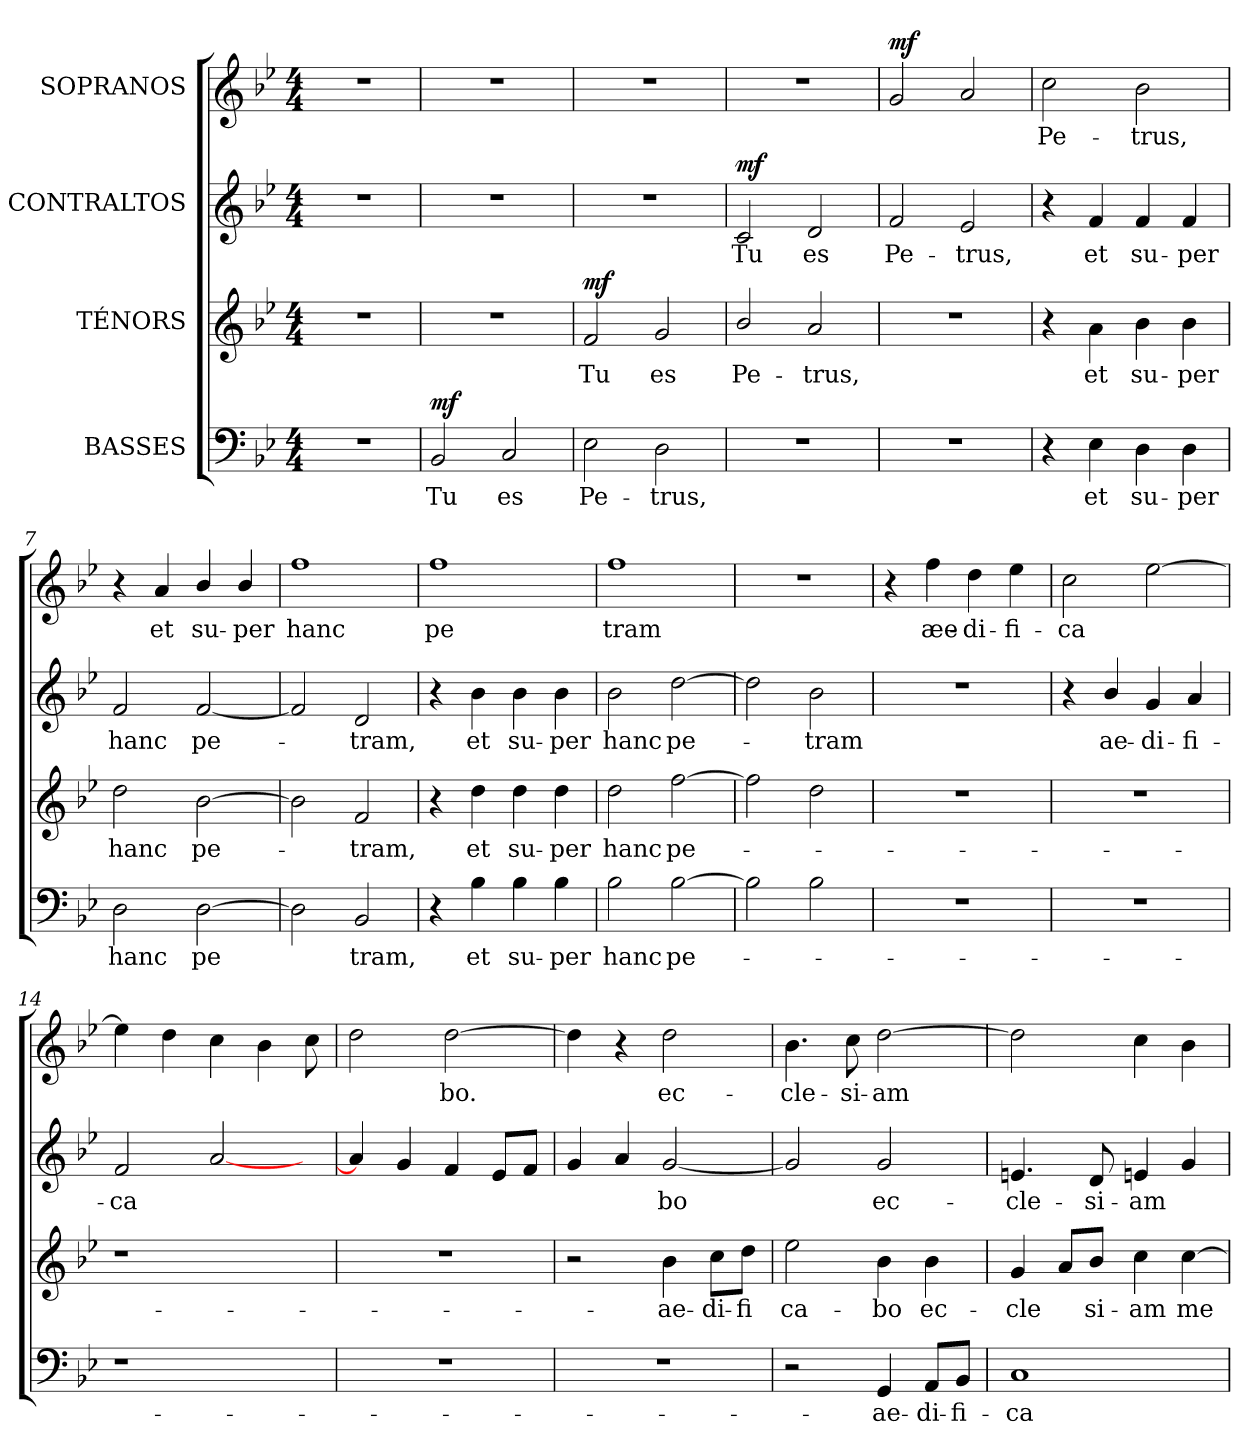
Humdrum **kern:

**kern	**text	**dynam	**kern	**text	**dynam	**kern	**text	**dynam	**kern	**text	**dynam
*part4	*part4	*part4	*part3	*part3	*part3	*part2	*part2	*part2	*part1	*part1	*part1
*staff4	*staff4	*staff4	*staff3	*staff3	*staff3	*staff2	*staff2	*staff2	*staff1	*staff1	*staff1
*I"BASSES	*	*	*I"TÉNORS	*	*	*I"CONTRALTOS	*	*	*I"SOPRANOS	*	*
*clefF4	*	*	*clefG2	*	*	*clefG2	*	*	*clefG2	*	*
*k[b-e-]	*	*	*k[b-e-]	*	*	*k[b-e-]	*	*	*k[b-e-]	*	*
*M4/4	*	*	*M4/4	*	*	*M4/4	*	*	*M4/4	*	*
=1	=1	=1	=1	=1	=1	=1	=1	=1	=1	=1	=1
1r	.	.	1r	.	.	1r	.	.	1r	.	.
=2	=2	=2	=2	=2	=2	=2	=2	=2	=2	=2	=2
!	!	!LO:DY:a	!	!	!	!	!	!	!	!	!
2BB-i/	Tu	mf	1r	.	.	1r	.	.	1r	.	.
2Ci/	es	.	.	.	.	.	.	.	.	.	.
=3	=3	=3	=3	=3	=3	=3	=3	=3	=3	=3	=3
!	!	!	!	!	!LO:DY:a	!	!	!	!	!	!
2E-i\	Pe-	.	2fi/	Tu	mf	1r	.	.	1r	.	.
2Di\	trus,	.	2gi/	es	.	.	.	.	.	.	.
=4	=4	=4	=4	=4	=4	=4	=4	=4	=4	=4	=4
!	!	!	!	!	!	!	!	!LO:DY:a	!	!	!
1r	.	.	2b-i/	Pe-	.	2ci/	Tu	mf	1r	.	.
.	.	.	2ai/	trus,	.	2di/	es	.	.	.	.
=5	=5	=5	=5	=5	=5	=5	=5	=5	=5	=5	=5
!	!	!	!	!	!	!	!	!	!	!	!LO:DY:a
1r	.	.	1r	.	.	2fi/	Pe-	.	2gi/	.	mf
.	.	.	.	.	.	2e-i/	trus,	.	2ai/	.	.
!!LO:LB:g=z
=6	=6	=6	=6	=6	=6	=6	=6	=6	=6	=6	=6
4r	.	.	4r	.	.	4r	.	.	2cci\	Pe-	.
4E-i\	et	.	4ai\	et	.	4fi/	et	.	.	.	.
4Di\	su-	.	4b-i\	su-	.	4fi/	su-	.	2b-i\	trus,	.
4Di\	per	.	4b-i\	per	.	4fi/	per	.	.	.	.
=7	=7	=7	=7	=7	=7	=7	=7	=7	=7	=7	=7
2Di\	hanc	.	2ddi\	hanc	.	2fi/	hanc	.	4r	.	.
.	.	.	.	.	.	.	.	.	4ai/	et	.
[2Di\	pe	.	[2b-i\	pe-	.	[2fi/	pe-	.	4b-i/	su-	.
.	.	.	.	.	.	.	.	.	4b-i/	per	.
=8	=8	=8	=8	=8	=8	=8	=8	=8	=8	=8	=8
2Di\]	.	.	2b-i\]	.	.	2fi/]	.	.	1ffi/	hanc	.
2BB-i/	tram,	.	2fi/	tram,	.	2di/	tram,	.	.	.	.
=9	=9	=9	=9	=9	=9	=9	=9	=9	=9	=9	=9
4r	.	.	4r	.	.	4r	.	.	1ffi/	pe	.
4B-i\	et	.	4ddi\	et	.	4b-i\	et	.	.	.	.
4B-i\	su-	.	4ddi\	su-	.	4b-i\	su-	.	.	.	.
4B-i\	per	.	4ddi\	per	.	4b-i\	per	.	.	.	.
=10	=10	=10	=10	=10	=10	=10	=10	=10	=10	=10	=10
2B-i\	hanc	.	2ddi\	hanc	.	2b-i\	hanc	.	1ffi/	tram	.
[2B-i\	pe-	.	[2ffi\	pe-	.	[2ddi\	pe-	.	.	.	.
!!LO:PB:g=z
=11	=11	=11	=11	=11	=11	=11	=11	=11	=11	=11	=11
2B-i\]	.	.	2ffi\]	.	.	2ddi\]	.	.	1r	.	.
2B-i\	.	.	2ddi\	.	.	2b-i\	tram	.	.	.	.
=12	=12	=12	=12	=12	=12	=12	=12	=12	=12	=12	=12
1r	.	.	1r	.	.	1r	.	.	4r	.	.
.	.	.	.	.	.	.	.	.	4ffi\	æe-	.
.	.	.	.	.	.	.	.	.	4ddi\	di-	.
.	.	.	.	.	.	.	.	.	4ee-i\	fi-	.
=13	=13	=13	=13	=13	=13	=13	=13	=13	=13	=13	=13
1r	.	.	1r	.	.	4r	.	.	2cci\	са	.
.	.	.	.	.	.	4b-i/	ae-	.	.	.	.
.	.	.	.	.	.	4gi/	di-	.	[2ee-i\	.	.
.	.	.	.	.	.	4ai/	fi-	.	.	.	.
=14	=14	=14	=14	=14	=14	=14	=14	=14	=14	=14	=14
1r	.	.	1r	.	.	2fi/	са	.	4ee-i\]	.	.
.	.	.	.	.	.	.	.	.	4ddi\	.	.
.	.	.	.	.	.	[2ai/	.	.	4cci\	.	.
.	.	.	.	.	.	.	.	.	4b-i\	.	.
8ryy	.	.	8ryy	.	.	8ryy	.	.	8ccj\	.	.
=15	=15	=15	=15	=15	=15	=15	=15	=15	=15	=15	=15
1r	.	.	1r	.	.	4ai/]	.	.	2ddi\	.	.
.	.	.	.	.	.	4gi/	.	.	.	.	.
.	.	.	.	.	.	4fi/	.	.	[2ddi\	bo.	.
.	.	.	.	.	.	8e-i/L	.	.	.	.	.
.	.	.	.	.	.	8fi/J	.	.	.	.	.
!!LO:LB:g=z
=16	=16	=16	=16	=16	=16	=16	=16	=16	=16	=16	=16
1r	.	.	2r	.	.	4gi/	.	.	4ddi\]	.	.
.	.	.	.	.	.	4ai/	.	.	4r	.	.
.	.	.	4b-i\	ae-	.	[2gi/	bo	.	2ddi\	ec-	.
.	.	.	8cci\L	di-	.	.	.	.	.	.	.
.	.	.	8ddi\J	fi	.	.	.	.	.	.	.
=17	=17	=17	=17	=17	=17	=17	=17	=17	=17	=17	=17
2r	.	.	2ee-i\	cа-	.	2gi/]	.	.	4.b-i\	cle-	.
.	.	.	.	.	.	.	.	.	8cci\	si-	.
4GGi/	ae-	.	4b-i\	bo	.	2gi/	eс-	.	[2ddi\	am	.
8AAi/L	di-	.	4b-i\	ec-	.	.	.	.	.	.	.
8BB-i/J	fi-	.	.	.	.	.	.	.	.	.	.
=18	=18	=18	=18	=18	=18	=18	=18	=18	=18	=18	=18
1Ci/	ca	.	4gi/	cle	.	4.eni/	cle-	.	2ddi\]	.	.
.	.	.	8ai/L	--	.	.	.	.	.	.	.
.	.	.	8b-i/J	si-	.	8di/	si-	.	.	.	.
.	.	.	4cci\	am	.	4eni/	am	.	4cci\	.	.
.	.	.	[4cci\	me	.	4gi/	.	.	4b-i\	.	.
=	=	=	=	=	=	=	=	=	=	=	=
*-	*-	*-	*-	*-	*-	*-	*-	*-	*-	*-	*-
